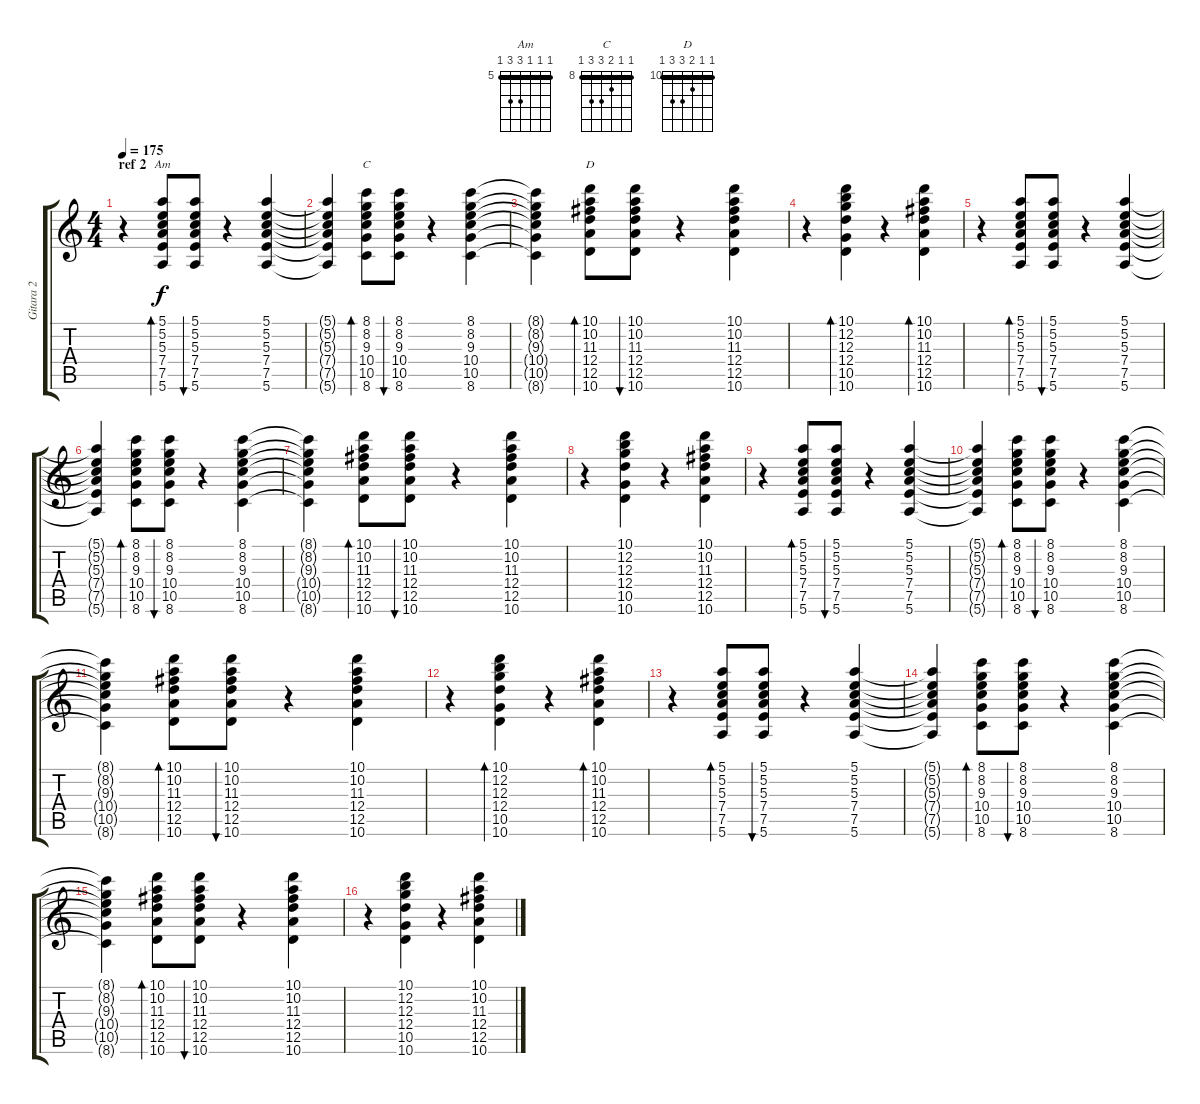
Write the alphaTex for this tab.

\track ("Gitara 2" "Gitara 2") {instrument electricguitarclean}
\staff {score tabs}
\tuning (E4 B3 G3 D3 A2 E2) {hide}
\chord ("Am" 5 5 5 7 7 5) {firstfret 5 barre 5}
\chord ("C" 8 8 9 10 10 8) {firstfret 8 barre 8}
\chord ("D" 10 10 11 12 12 10) {firstfret 10 barre 10}
\ts (4 4)
\section ("" "ref 2")
\tempo 175
\clef g2
\ks c
r.4{dy f} (5.1 5.2 5.3 7.4 7.5 5.6).8{bd 240 ch "Am"} (5.1 5.2 5.3 7.4 7.5 5.6).8{bu 60} r.4 (5.1 5.2 5.3 7.4 7.5 5.6).4 |
(5.1{t} 5.2{t} 5.3{t} 7.4{t} 7.5{t} 5.6{t}).4 (8.1 8.2 9.3 10.4 10.5 8.6).8{bd 240 ch "C"} (8.1 8.2 9.3 10.4 10.5 8.6).8{bu 60} r.4 (8.1 8.2 9.3 10.4 10.5 8.6).4 |
(8.1{t} 8.2{t} 9.3{t} 10.4{t} 10.5{t} 8.6{t}).4 (10.1 10.2 11.3 12.4 12.5 10.6).8{bd 240 ch "D"} (10.1 10.2 11.3 12.4 12.5 10.6).8{bu 60} r.4 (10.1 10.2 11.3 12.4 12.5 10.6).4 |
r.4 (10.1 12.2 12.3 12.4 10.5 10.6).4{bd 240} r.4 (10.1 10.2 11.3 12.4 12.5 10.6).4{bd 240} |
r.4 (5.1 5.2 5.3 7.4 7.5 5.6).8{bd 240} (5.1 5.2 5.3 7.4 7.5 5.6).8{bu 60} r.4 (5.1 5.2 5.3 7.4 7.5 5.6).4 |
(5.1{t} 5.2{t} 5.3{t} 7.4{t} 7.5{t} 5.6{t}).4 (8.1 8.2 9.3 10.4 10.5 8.6).8{bd 240} (8.1 8.2 9.3 10.4 10.5 8.6).8{bu 60} r.4 (8.1 8.2 9.3 10.4 10.5 8.6).4 |
(8.1{t} 8.2{t} 9.3{t} 10.4{t} 10.5{t} 8.6{t}).4 (10.1 10.2 11.3 12.4 12.5 10.6).8{bd 240} (10.1 10.2 11.3 12.4 12.5 10.6).8{bu 60} r.4 (10.1 10.2 11.3 12.4 12.5 10.6).4 |
r.4 (10.1 12.2 12.3 12.4 10.5 10.6).4 r.4 (10.1 10.2 11.3 12.4 12.5 10.6).4 |
r.4 (5.1 5.2 5.3 7.4 7.5 5.6).8{bd 240} (5.1 5.2 5.3 7.4 7.5 5.6).8{bu 60} r.4 (5.1 5.2 5.3 7.4 7.5 5.6).4 |
(5.1{t} 5.2{t} 5.3{t} 7.4{t} 7.5{t} 5.6{t}).4 (8.1 8.2 9.3 10.4 10.5 8.6).8{bd 240} (8.1 8.2 9.3 10.4 10.5 8.6).8{bu 60} r.4 (8.1 8.2 9.3 10.4 10.5 8.6).4 |
(8.1{t} 8.2{t} 9.3{t} 10.4{t} 10.5{t} 8.6{t}).4 (10.1 10.2 11.3 12.4 12.5 10.6).8{bd 240} (10.1 10.2 11.3 12.4 12.5 10.6).8{bu 60} r.4 (10.1 10.2 11.3 12.4 12.5 10.6).4 |
r.4 (10.1 12.2 12.3 12.4 10.5 10.6).4{bd 240} r.4 (10.1 10.2 11.3 12.4 12.5 10.6).4{bd 240} |
r.4 (5.1 5.2 5.3 7.4 7.5 5.6).8{bd 240} (5.1 5.2 5.3 7.4 7.5 5.6).8{bu 60} r.4 (5.1 5.2 5.3 7.4 7.5 5.6).4 |
(5.1{t} 5.2{t} 5.3{t} 7.4{t} 7.5{t} 5.6{t}).4 (8.1 8.2 9.3 10.4 10.5 8.6).8{bd 240} (8.1 8.2 9.3 10.4 10.5 8.6).8{bu 60} r.4 (8.1 8.2 9.3 10.4 10.5 8.6).4 |
(8.1{t} 8.2{t} 9.3{t} 10.4{t} 10.5{t} 8.6{t}).4 (10.1 10.2 11.3 12.4 12.5 10.6).8{bd 240} (10.1 10.2 11.3 12.4 12.5 10.6).8{bu 60} r.4 (10.1 10.2 11.3 12.4 12.5 10.6).4 |
r.4 (10.1 12.2 12.3 12.4 10.5 10.6).4 r.4 (10.1 10.2 11.3 12.4 12.5 10.6).4
